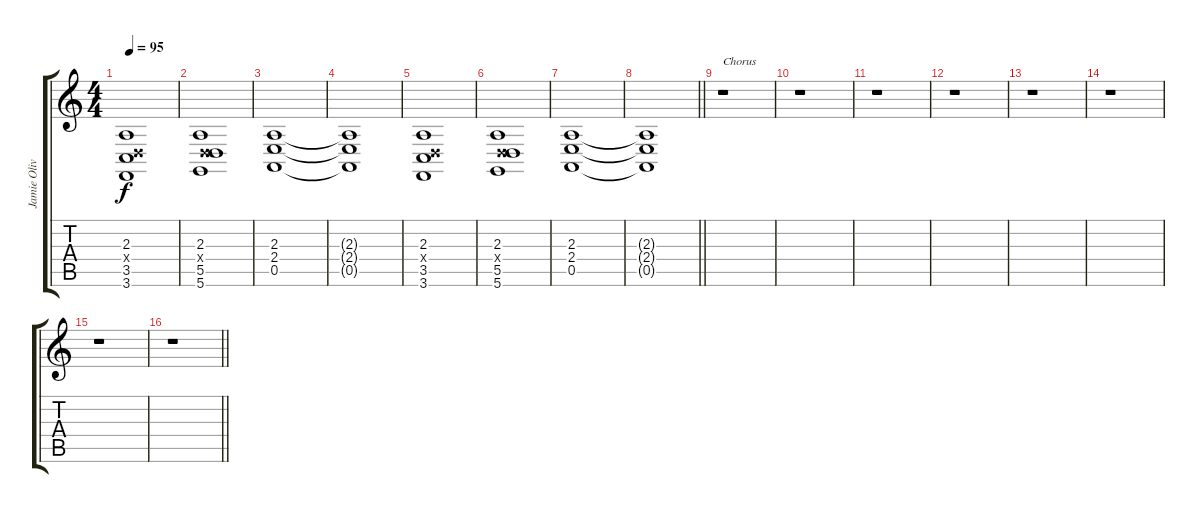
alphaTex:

\track ("Jamie Oliver | Keyboards" "Jamie Oliv") {instrument brightacousticpiano}
\staff {score tabs}
\tuning (E4 B3 G3 D3 A2 D2) {hide}
\ts (4 4)
\tempo 95
\clef g2
\ks c
(2.3 0.4{x} 3.5 3.6).1{dy f} |
(2.3 0.4{x} 5.5 5.6).1 |
(2.3 2.4 0.5).1 |
(2.3{t} 2.4{t} 0.5{t}).1 |
(2.3 0.4{x} 3.5 3.6).1 |
(2.3 0.4{x} 5.5 5.6).1 |
(2.3 2.4 0.5).1 |
\barLineRight lightlight
(2.3{t} 2.4{t} 0.5{t}).1 |
r.1{txt "Chorus"} |
r.1 |
r.1 |
r.1 |
r.1 |
r.1 |
r.1 |
\barLineRight lightlight
r.1
